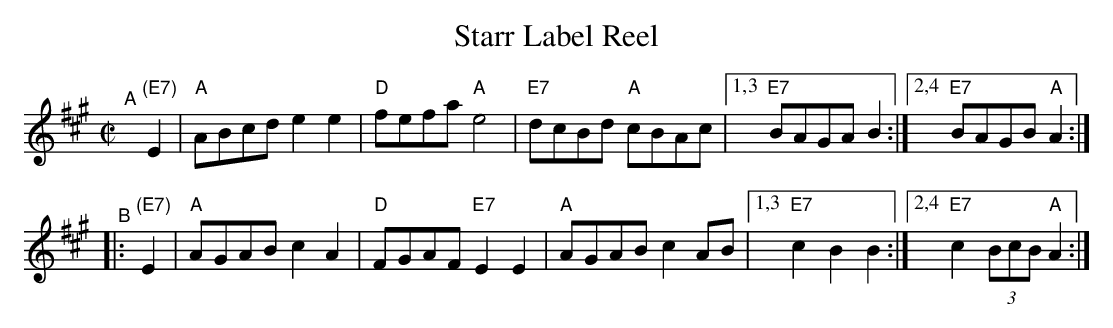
X:1
T: Starr Label Reel
M: C|
L: 1/8
K: A
"^A"[|] "(E7)"E2 | "A"ABcd e2e2 | "D"fefa "A"e4 | "E7"dcBd "A"cBAc |[1,3 "E7"BAGA B2 :|[2,4 "E7"BAGB "A"A2 :|
"^B"|:  "(E7)"E2 | "A"AGAB c2A2 | "D"FGAF "E7"E2E2 | "A"AGAB c2AB |[1,3 "E7"c2B2 B2 :|[2,4 "E7"c2 (3BcB "A"A2 :|
